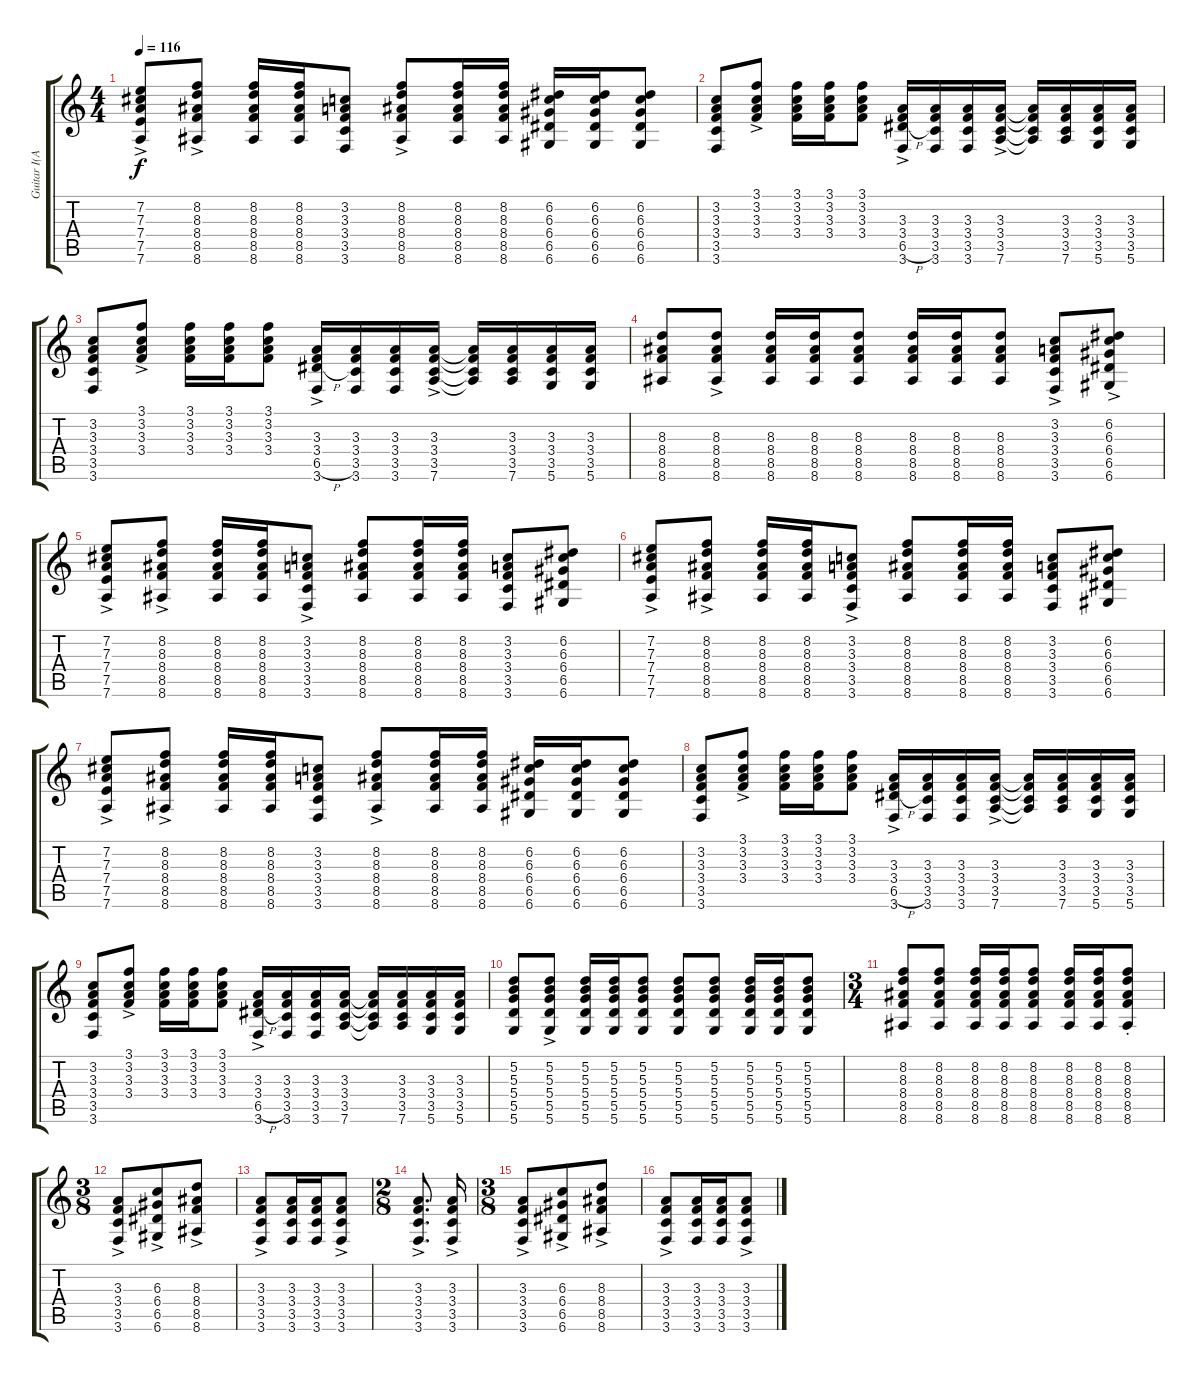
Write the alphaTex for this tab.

\track ("Guitar I(Acoustic+Capo@3 Fret)" "Guitar I(A") {instrument acousticguitarnylon}
\staff {score tabs}
\tuning (D4 A3 Gb3 D3 A2 D2) {hide}
\ts (4 4)
\tempo 116
\clef g2
\ks c
(7.2{ac} 7.3{ac} 7.4{ac} 7.5{ac} 7.6{ac}).8{dy f} (8.2{ac} 8.3{ac} 8.4{ac} 8.5{ac} 8.6{ac}).8 (8.2 8.3 8.4 8.5 8.6).16 (8.2 8.3 8.4 8.5 8.6).16 (3.2 3.3 3.4 3.5 3.6).8 (8.2{ac} 8.3{ac} 8.4{ac} 8.5{ac} 8.6{ac}).8 (8.2 8.3 8.4 8.5 8.6).16 (8.2 8.3 8.4 8.5 8.6).16 (6.2 6.3 6.4 6.5 6.6).16 (6.2 6.3 6.4 6.5 6.6).16 (6.2 6.3 6.4 6.5 6.6).8 |
(3.2 3.3 3.4 3.5 3.6).8 (3.1{ac} 3.2{ac} 3.3{ac} 3.4{ac}).8 (3.1 3.2 3.3 3.4).16 (3.1 3.2 3.3 3.4).16 (3.1 3.2 3.3 3.4).8 (3.3{ac} 3.4{ac} 6.5{h ac} 3.6{ac}).16 (3.3 3.4 3.5 3.6).16 (3.3 3.4 3.5 3.6).16 (3.3{ac} 3.4{ac} 3.5{ac} 7.6{ac}).16 (3.3{t} 3.4{t} 3.5{t} 7.6{t}).16 (3.3 3.4 3.5 7.6).16 (3.3 3.4 3.5 5.6).16 (3.3 3.4 3.5 5.6).16 |
(3.2 3.3 3.4 3.5 3.6).8 (3.1{ac} 3.2{ac} 3.3{ac} 3.4{ac}).8 (3.1 3.2 3.3 3.4).16 (3.1 3.2 3.3 3.4).16 (3.1 3.2 3.3 3.4).8 (3.3{ac} 3.4{ac} 6.5{h ac} 3.6{ac}).16 (3.3 3.4 3.5 3.6).16 (3.3 3.4 3.5 3.6).16 (3.3{ac} 3.4{ac} 3.5{ac} 7.6{ac}).16 (3.3{t} 3.4{t} 3.5{t} 7.6{t}).16 (3.3 3.4 3.5 7.6).16 (3.3 3.4 3.5 5.6).16 (3.3 3.4 3.5 5.6).16 |
(8.3 8.4 8.5 8.6).8 (8.3{ac} 8.4{ac} 8.5{ac} 8.6{ac}).8 (8.3 8.4 8.5 8.6).16 (8.3 8.4 8.5 8.6).16 (8.3 8.4 8.5 8.6).8 (8.3 8.4 8.5 8.6).16 (8.3 8.4 8.5 8.6).16 (8.3 8.4 8.5 8.6).8 (3.2{ac} 3.3{ac} 3.4{ac} 3.5{ac} 3.6{ac}).8 (6.2{ac} 6.3{ac} 6.4{ac} 6.5{ac} 6.6{ac}).8 |
(7.2{ac} 7.3{ac} 7.4{ac} 7.5{ac} 7.6{ac}).8 (8.2{ac} 8.3{ac} 8.4{ac} 8.5{ac} 8.6{ac}).8 (8.2 8.3 8.4 8.5 8.6).16 (8.2 8.3 8.4 8.5 8.6).16 (3.2{ac} 3.3{ac} 3.4{ac} 3.5{ac} 3.6{ac}).8 (8.2 8.3 8.4 8.5 8.6).8 (8.2 8.3 8.4 8.5 8.6).16 (8.2 8.3 8.4 8.5 8.6).16 (3.2 3.3 3.4 3.5 3.6).8 (6.2 6.3 6.4 6.5 6.6).8 |
(7.2{ac} 7.3{ac} 7.4{ac} 7.5{ac} 7.6{ac}).8 (8.2{ac} 8.3{ac} 8.4{ac} 8.5{ac} 8.6{ac}).8 (8.2 8.3 8.4 8.5 8.6).16 (8.2 8.3 8.4 8.5 8.6).16 (3.2{ac} 3.3{ac} 3.4{ac} 3.5{ac} 3.6{ac}).8 (8.2 8.3 8.4 8.5 8.6).8 (8.2 8.3 8.4 8.5 8.6).16 (8.2 8.3 8.4 8.5 8.6).16 (3.2 3.3 3.4 3.5 3.6).8 (6.2 6.3 6.4 6.5 6.6).8 |
(7.2{ac} 7.3{ac} 7.4{ac} 7.5{ac} 7.6{ac}).8 (8.2{ac} 8.3{ac} 8.4{ac} 8.5{ac} 8.6{ac}).8 (8.2 8.3 8.4 8.5 8.6).16 (8.2 8.3 8.4 8.5 8.6).16 (3.2 3.3 3.4 3.5 3.6).8 (8.2{ac} 8.3{ac} 8.4{ac} 8.5{ac} 8.6{ac}).8 (8.2 8.3 8.4 8.5 8.6).16 (8.2 8.3 8.4 8.5 8.6).16 (6.2 6.3 6.4 6.5 6.6).16 (6.2 6.3 6.4 6.5 6.6).16 (6.2 6.3 6.4 6.5 6.6).8 |
(3.2 3.3 3.4 3.5 3.6).8 (3.1{ac} 3.2{ac} 3.3{ac} 3.4{ac}).8 (3.1 3.2 3.3 3.4).16 (3.1 3.2 3.3 3.4).16 (3.1 3.2 3.3 3.4).8 (3.3{ac} 3.4{ac} 6.5{h ac} 3.6{ac}).16 (3.3 3.4 3.5 3.6).16 (3.3 3.4 3.5 3.6).16 (3.3{ac} 3.4{ac} 3.5{ac} 7.6{ac}).16 (3.3{t} 3.4{t} 3.5{t} 7.6{t}).16 (3.3 3.4 3.5 7.6).16 (3.3 3.4 3.5 5.6).16 (3.3 3.4 3.5 5.6).16 |
(3.2 3.3 3.4 3.5 3.6).8 (3.1{ac} 3.2{ac} 3.3{ac} 3.4{ac}).8 (3.1 3.2 3.3 3.4).16 (3.1 3.2 3.3 3.4).16 (3.1 3.2 3.3 3.4).8 (3.3{ac} 3.4{ac} 6.5{h ac} 3.6{ac}).16 (3.3 3.4 3.5 3.6).16 (3.3 3.4 3.5 3.6).16 (3.3 3.4 3.5 7.6).16 (3.3{t} 3.4{t} 3.5{t} 7.6{t}).16 (3.3 3.4 3.5 7.6).16 (3.3 3.4 3.5 5.6).16 (3.3 3.4 3.5 5.6).16 |
(5.2 5.3 5.4 5.5 5.6).8 (5.2{ac} 5.3{ac} 5.4{ac} 5.5{ac} 5.6{ac}).8 (5.2 5.3 5.4 5.5 5.6).16 (5.2 5.3 5.4 5.5 5.6).16 (5.2 5.3 5.4 5.5 5.6).8 (5.2 5.3 5.4 5.5 5.6).8 (5.2 5.3 5.4 5.5 5.6).8 (5.2 5.3 5.4 5.5 5.6).16 (5.2 5.3 5.4 5.5 5.6).16 (5.2 5.3 5.4 5.5 5.6).8 |
\ts (3 4)
(8.2 8.3 8.4 8.5 8.6).8 (8.2 8.3 8.4 8.5 8.6).8 (8.2 8.3 8.4 8.5 8.6).16 (8.2 8.3 8.4 8.5 8.6).16 (8.2 8.3 8.4 8.5 8.6).8 (8.2 8.3 8.4 8.5 8.6).16 (8.2 8.3 8.4 8.5 8.6).16 (8.2{st} 8.3{st} 8.4{st} 8.5{st} 8.6{st}).8 |
\ts (3 8)
(3.3{ac} 3.4{ac} 3.5{ac} 3.6{ac}).8 (6.3{ac} 6.4{ac} 6.5{ac} 6.6{ac}).8 (8.3{ac} 8.4{ac} 8.5{ac} 8.6{ac}).8 |
(3.3{ac} 3.4{ac} 3.5{ac} 3.6{ac}).8 (3.3 3.4 3.5 3.6).16 (3.3 3.4 3.5 3.6).16 (3.3{ac} 3.4{ac} 3.5{ac} 3.6{ac}).8 |
\ts (2 8)
(3.3{ac} 3.4{ac} 3.5{ac} 3.6{ac}).8{d} (3.3{ac} 3.4{ac} 3.5{ac} 3.6{ac}).16 |
\ts (3 8)
(3.3{ac} 3.4{ac} 3.5{ac} 3.6{ac}).8 (6.3{ac} 6.4{ac} 6.5{ac} 6.6{ac}).8 (8.3{ac} 8.4{ac} 8.5{ac} 8.6{ac}).8 |
(3.3{ac} 3.4{ac} 3.5{ac} 3.6{ac}).8 (3.3 3.4 3.5 3.6).16 (3.3 3.4 3.5 3.6).16 (3.3{ac} 3.4{ac} 3.5{ac} 3.6{ac}).8
